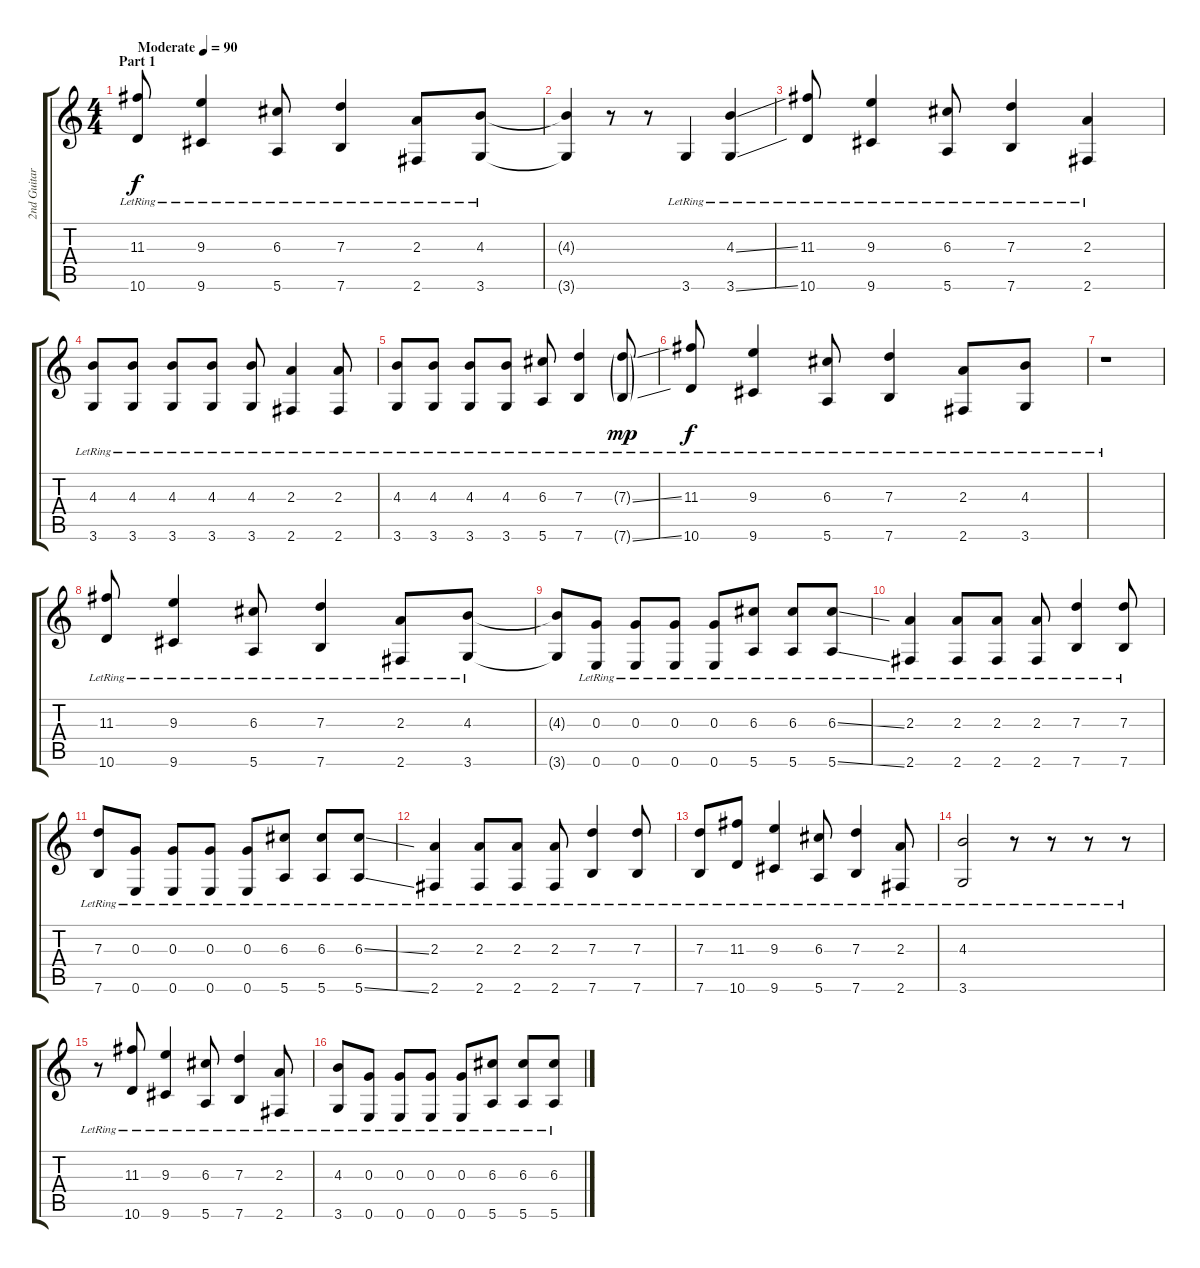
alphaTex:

\track ("2nd Guitar" "2nd Guitar") {instrument acousticguitarsteel}
\staff {score tabs}
\tuning (E4 B3 G3 D3 A2 E2) {hide}
\ts (4 4)
\section ("" "Part 1")
\tempo (90 "Moderate")
\clef g2
\ks c
(11.3{lr} 10.6{lr}).8{dy f instrument acousticguitarsteel} (9.3{lr} 9.6{lr}).4 (6.3{lr} 5.6{lr}).8 (7.3{lr} 7.6{lr}).4 (2.3{lr} 2.6{lr}).8 (4.3{lr} 3.6{lr}).8 |
(4.3{t} 3.6{t}).4 r.8 r.8 3.6{lr}.4 (4.3{ss lr} 3.6{ss lr}).4 |
(11.3{lr} 10.6{lr}).8 (9.3{lr} 9.6{lr}).4 (6.3{lr} 5.6{lr}).8 (7.3{lr} 7.6{lr}).4 (2.3{lr} 2.6{lr}).4 |
(4.3{lr} 3.6{lr}).8 (4.3{lr} 3.6{lr}).8 (4.3{lr} 3.6{lr}).8 (4.3{lr} 3.6{lr}).8 (4.3{lr} 3.6{lr}).8 (2.3{lr} 2.6{lr}).4 (2.3{lr} 2.6{lr}).8 |
(4.3{lr} 3.6{lr}).8 (4.3{lr} 3.6{lr}).8 (4.3{lr} 3.6{lr}).8 (4.3{lr} 3.6{lr}).8 (6.3{lr} 5.6{lr}).8 (7.3{lr} 7.6{lr}).4 (7.3{ss g lr} 7.6{ss g lr}).8{dy mp} |
(11.3{lr} 10.6{lr}).8{dy f} (9.3{lr} 9.6{lr}).4 (6.3{lr} 5.6{lr}).8 (7.3{lr} 7.6{lr}).4 (2.3{lr} 2.6{lr}).8 (4.3{lr} 3.6{lr}).8 |
r.1 |
(11.3{lr} 10.6{lr}).8 (9.3{lr} 9.6{lr}).4 (6.3{lr} 5.6{lr}).8 (7.3{lr} 7.6{lr}).4 (2.3{lr} 2.6{lr}).8 (4.3{lr} 3.6{lr}).8 |
(4.3{t} 3.6{t}).8 (0.3{lr} 0.6{lr}).8 (0.3{lr} 0.6{lr}).8 (0.3{lr} 0.6{lr}).8 (0.3{lr} 0.6{lr}).8 (6.3{lr} 5.6{lr}).8 (6.3{lr} 5.6{lr}).8 (6.3{ss lr} 5.6{ss lr}).8 |
(2.3{lr} 2.6{lr}).4 (2.3{lr} 2.6{lr}).8 (2.3{lr} 2.6{lr}).8 (2.3{lr} 2.6{lr}).8 (7.3{lr} 7.6{lr}).4 (7.3{lr} 7.6{lr}).8 |
(7.3{lr} 7.6{lr}).8 (0.3{lr} 0.6{lr}).8 (0.3{lr} 0.6{lr}).8 (0.3{lr} 0.6{lr}).8 (0.3{lr} 0.6{lr}).8 (6.3{lr} 5.6{lr}).8 (6.3{lr} 5.6{lr}).8 (6.3{ss lr} 5.6{ss lr}).8 |
(2.3{lr} 2.6{lr}).4 (2.3{lr} 2.6{lr}).8 (2.3{lr} 2.6{lr}).8 (2.3{lr} 2.6{lr}).8 (7.3{lr} 7.6{lr}).4 (7.3{lr} 7.6{lr}).8 |
(7.3{lr} 7.6{lr}).8 (11.3{lr} 10.6{lr}).8 (9.3{lr} 9.6{lr}).4 (6.3{lr} 5.6{lr}).8 (7.3{lr} 7.6{lr}).4 (2.3{lr} 2.6{lr}).8 |
(4.3{lr} 3.6{lr}).2 r.8 r.8 r.8 r.8 |
r.8 (11.3{lr} 10.6{lr}).8 (9.3{lr} 9.6{lr}).4 (6.3{lr} 5.6{lr}).8 (7.3{lr} 7.6{lr}).4 (2.3{lr} 2.6{lr}).8 |
(4.3{lr} 3.6{lr}).8 (0.3{lr} 0.6{lr}).8 (0.3{lr} 0.6{lr}).8 (0.3{lr} 0.6{lr}).8 (0.3{lr} 0.6{lr}).8 (6.3{lr} 5.6{lr}).8 (6.3{lr} 5.6{lr}).8 (6.3{ss lr} 5.6{ss lr}).8
